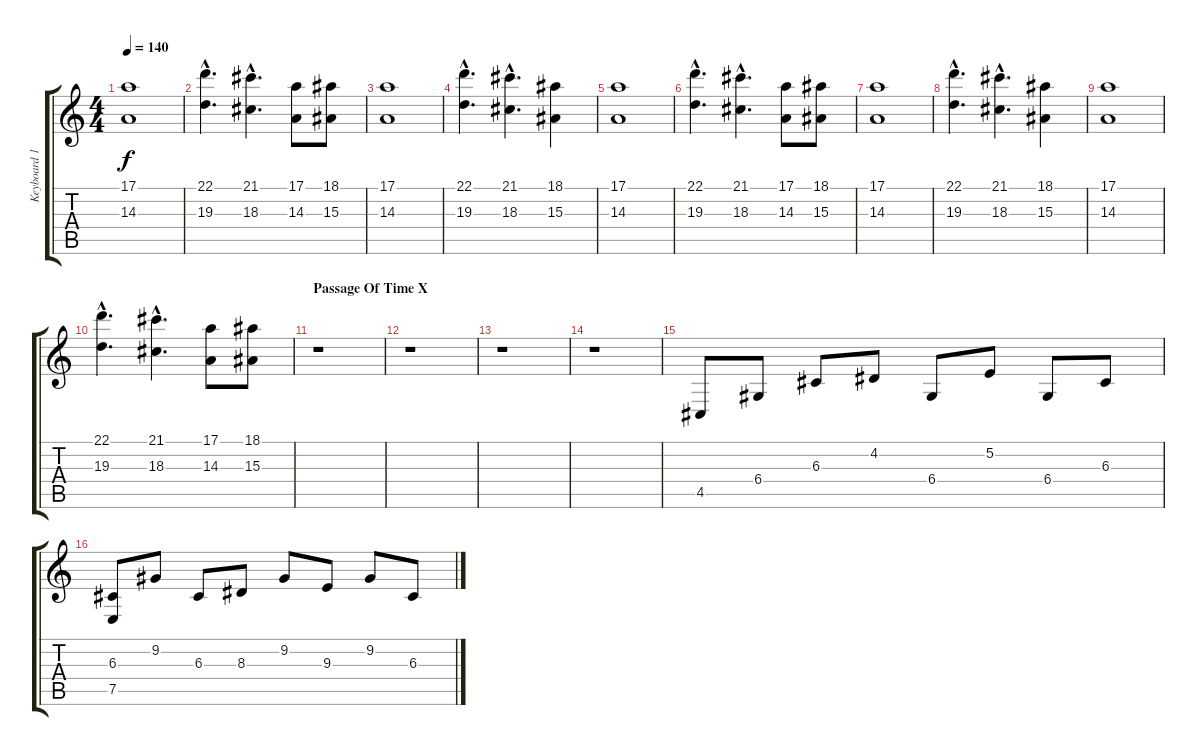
\track ("Keyboard 1" "Keyboard 1") {instrument stringensemble1}
\staff {score tabs}
\tuning (E4 B3 G3 D3 A2 E2) {hide}
\ts (4 4)
\tempo 140
\clef g2
\ks c
(17.1 14.3).1{dy f} |
(22.1{hac} 19.3{hac}).4{d} (21.1{hac} 18.3{hac}).4{d} (17.1 14.3).8 (18.1 15.3).8 |
(17.1 14.3).1 |
(22.1{hac} 19.3{hac}).4{d} (21.1{hac} 18.3{hac}).4{d} (18.1 15.3).4 |
(17.1 14.3).1 |
(22.1{hac} 19.3{hac}).4{d} (21.1{hac} 18.3{hac}).4{d} (17.1 14.3).8 (18.1 15.3).8 |
(17.1 14.3).1 |
(22.1{hac} 19.3{hac}).4{d} (21.1{hac} 18.3{hac}).4{d} (18.1 15.3).4 |
(17.1 14.3).1 |
(22.1{hac} 19.3{hac}).4{d} (21.1{hac} 18.3{hac}).4{d} (17.1 14.3).8 (18.1 15.3).8 |
\section ("" "Passage Of Time X")
r.1 |
r.1 |
r.1 |
r.1 |
4.5.8{volume 13 instrument lead2sawtooth} 6.4.8 6.3.8 4.2.8 6.4.8 5.2.8 6.4.8 6.3.8 |
(6.3 7.5).8 9.2.8 6.3.8 8.3.8 9.2.8 9.3.8 9.2.8 6.3.8
